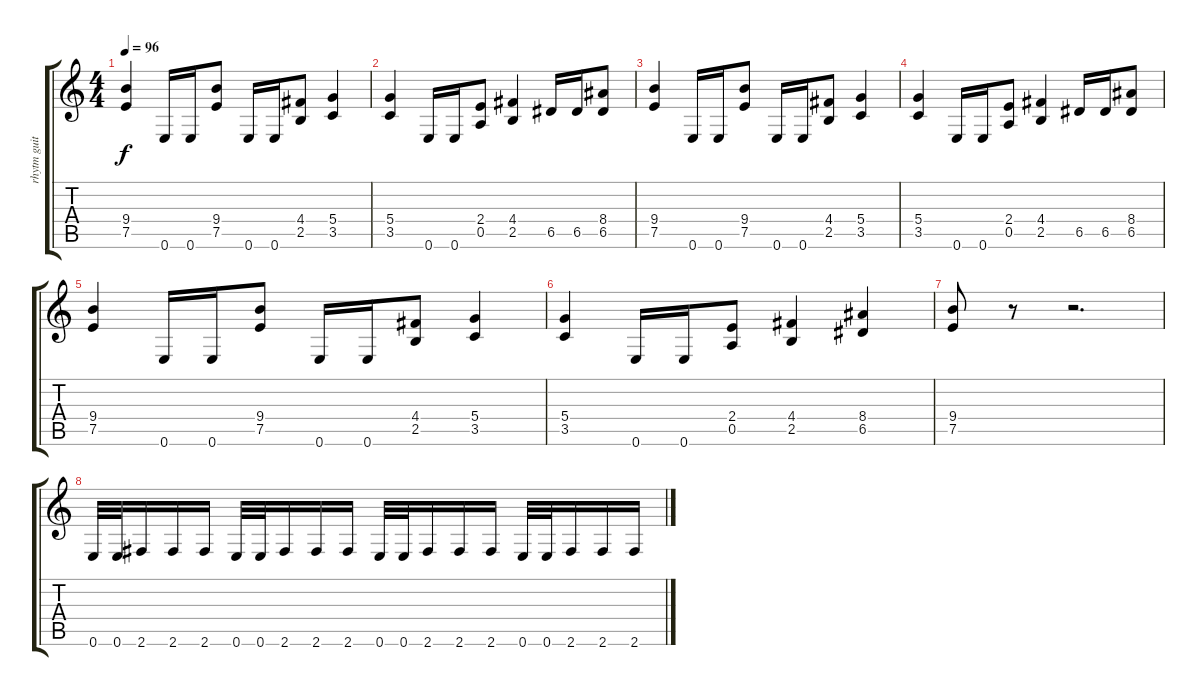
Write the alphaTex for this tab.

\track ("rhytm guitar" "rhytm guit") {instrument distortionguitar}
\staff {score tabs}
\tuning (E4 B3 G3 D3 A2 E2) {hide}
\ts (4 4)
\tempo 96
\clef g2
\ks c
(9.4 7.5).4{dy f} 0.6.16 0.6.16 (9.4 7.5).8 0.6.16 0.6.16 (4.4 2.5).8 (5.4 3.5).4 |
(5.4 3.5).4 0.6.16 0.6.16 (2.4 0.5).8 (4.4 2.5).4 6.5.16 6.5.16 (8.4 6.5).8 |
(9.4 7.5).4 0.6.16 0.6.16 (9.4 7.5).8 0.6.16 0.6.16 (4.4 2.5).8 (5.4 3.5).4 |
(5.4 3.5).4 0.6.16 0.6.16 (2.4 0.5).8 (4.4 2.5).4 6.5.16 6.5.16 (8.4 6.5).8 |
(9.4 7.5).4 0.6.16 0.6.16 (9.4 7.5).8 0.6.16 0.6.16 (4.4 2.5).8 (5.4 3.5).4 |
(5.4 3.5).4 0.6.16 0.6.16 (2.4 0.5).8 (4.4 2.5).4 (8.4 6.5).4 |
(9.4 7.5).8 r.8 r.2{d} |
0.6.32 0.6.32 2.6.16 2.6.16 2.6.16 0.6.32 0.6.32 2.6.16 2.6.16 2.6.16 0.6.32 0.6.32 2.6.16 2.6.16 2.6.16 0.6.32 0.6.32 2.6.16 2.6.16 2.6.16
